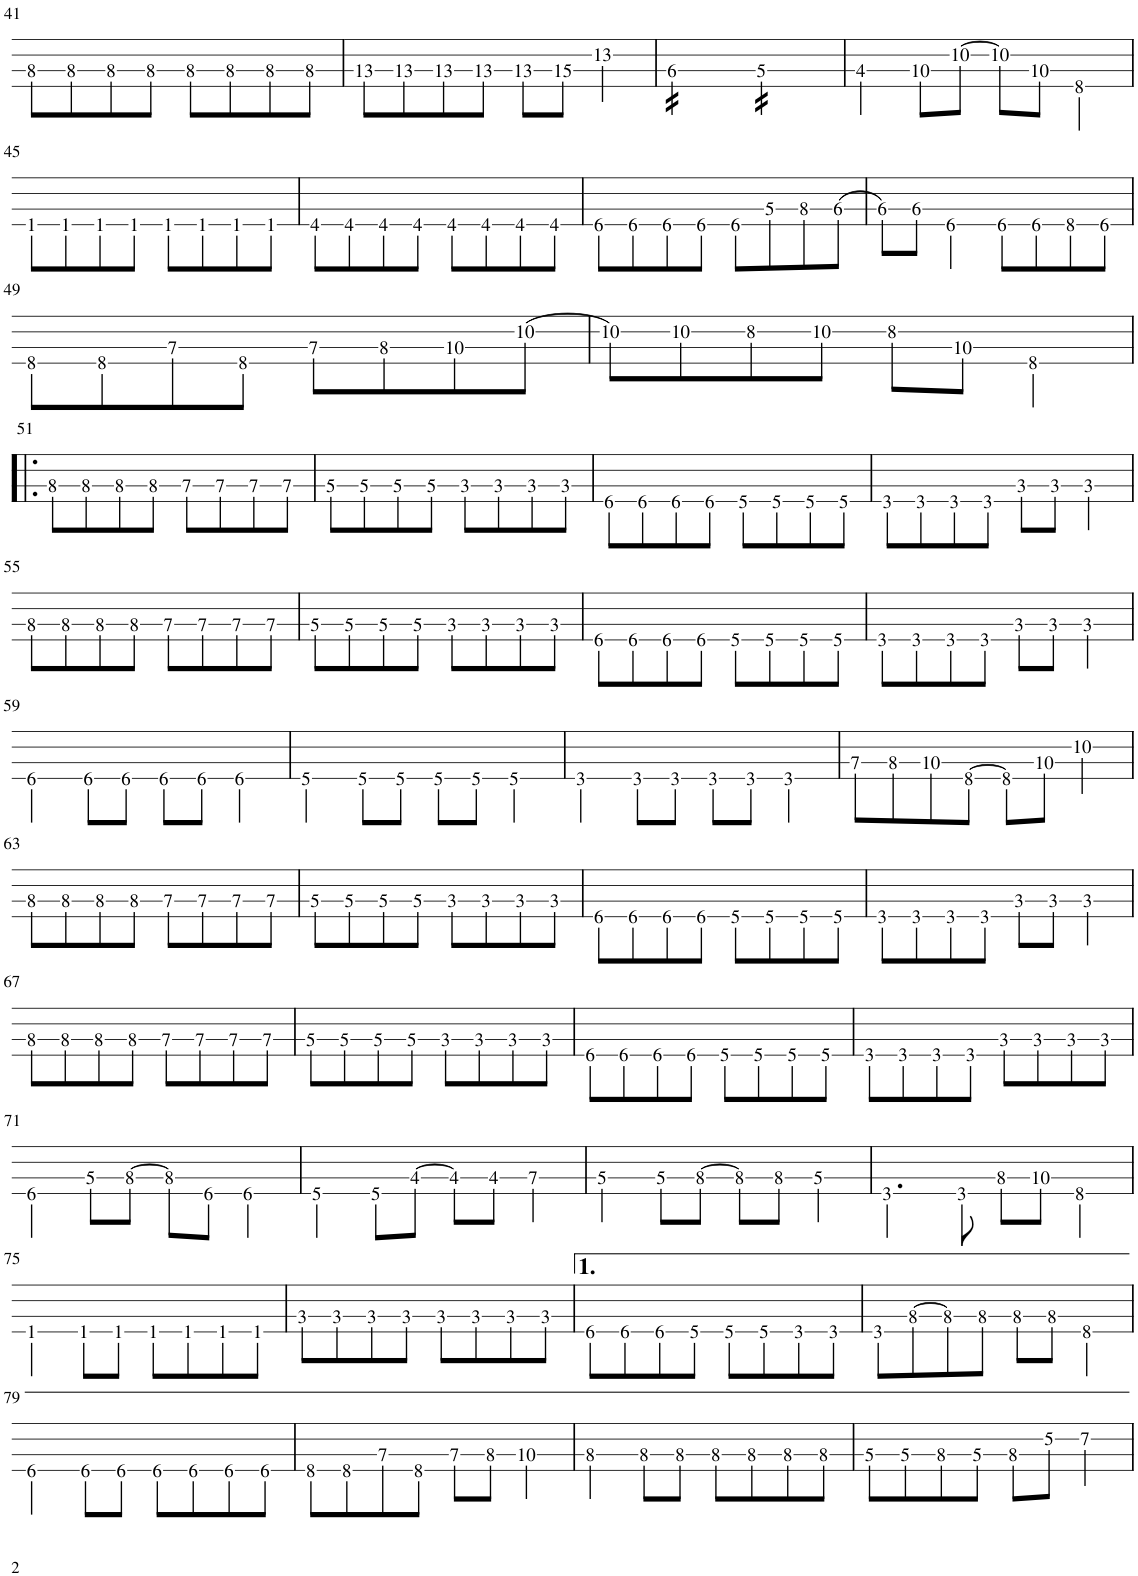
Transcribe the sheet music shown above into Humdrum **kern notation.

**kern
*part1
*staff1
*I"Electric Bass
*I'El. B.
!!LO:PB:g=z
*
*Trd7c12
*k[]
*M4/4
=41
8F\L
8F\
8F\
8F\J
8F\L
8F\
8F\
8F\J
=42
8B-\L
8B-\
8B-\
8B-\J
8B-\L
8c\J
4e-\
=43
2E-\
2D\
=44
4C#\
8G\L
[8c\J
8c\L]
8G\J
4C\
!!LO:LB:g=z
=45
8FF\L
8FF\
8FF\
8FF\J
8FF\L
8FF\
8FF\
8FF\J
=46
8GG#\L
8GG#\
8GG#\
8GG#\J
8GG#\L
8GG#\
8GG#\
8GG#\J
=47
8BB-\L
8BB-\
8BB-\
8BB-\J
8BB-\L
8D\
8F\
[8E-\J
=48
8E-\L]
8E-\J
4BB-\
8BB-\L
8BB-\
8C\
8BB-\J
!!LO:LB:g=z
=49
8C\L
8C\
8E\
8C\J
8E\L
8F\
8G\
[8c\J
=50
8c\L]
8c\
8B-\
8c\J
8B-\L
8G\J
4C\
!!LO:LB:g=z
=51!|:
8F\L
8F\
8F\
8F\J
8E\L
8E\
8E\
8E\J
=52
8D\L
8D\
8D\
8D\J
8C\L
8C\
8C\
8C\J
=53
8BB-\L
8BB-\
8BB-\
8BB-\J
8AA\L
8AA\
8AA\
8AA\J
=54
8GG\L
8GG\
8GG\
8GG\J
8C\L
8C\J
4C\
!!LO:LB:g=z
=55
8F\L
8F\
8F\
8F\J
8E\L
8E\
8E\
8E\J
=56
8D\L
8D\
8D\
8D\J
8C\L
8C\
8C\
8C\J
=57
8BB-\L
8BB-\
8BB-\
8BB-\J
8AA\L
8AA\
8AA\
8AA\J
=58
8GG\L
8GG\
8GG\
8GG\J
8C\L
8C\J
4C\
!!LO:LB:g=z
=59
4AA#\
8BB-\L
8BB-\J
8BB-\L
8BB-\J
4BB-\
=60
4AA\
8AA\L
8AA\J
8AA\L
8AA\J
4AA\
=61
4GG\
8GG\L
8GG\J
8GG\L
8GG\J
4GG\
=62
8E\L
8F\
8G\
[8C\J
8C\L]
8G\J
4c\
!!LO:LB:g=z
=63
8F\L
8F\
8F\
8F\J
8E\L
8E\
8E\
8E\J
=64
8D\L
8D\
8D\
8D\J
8C\L
8C\
8C\
8C\J
=65
8BB-\L
8BB-\
8BB-\
8BB-\J
8AA\L
8AA\
8AA\
8AA\J
=66
8GG\L
8GG\
8GG\
8GG\J
8C\L
8C\J
4C\
!!LO:LB:g=z
=67
8F\L
8F\
8F\
8F\J
8E\L
8E\
8E\
8E\J
=68
8D\L
8D\
8D\
8D\J
8C\L
8C\
8C\
8C\J
=69
8BB-\L
8BB-\
8BB-\
8BB-\J
8AA\L
8AA\
8AA\
8AA\J
=70
8GG\L
8GG\
8GG\
8GG\J
8C\L
8C\
8C\
8C\J
!!LO:LB:g=z
=71
4BB-\
8D\L
[8F\J
8F\L]
8BB-\J
4BB-\
=72
4AA\
8AA\L
[8C#\J
8C#\L]
8C#\J
4E\
=73
4D\
8D\L
[8F\J
8F\L]
8F\J
4D\
=74
4.GG\
8GG\
8F\L
8G\J
4C\
!!LO:LB:g=z
=75
4FF\
8FF\L
8FF\J
8FF\L
8FF\
8FF\
8FF\J
=76
8C\L
8C\
8C\
8C\J
8C\L
8C\
8C\
8C\J
=77
8BB-\L
8BB-\
8BB-\
8AA\J
8AA\L
8AA\
8GG\
8GG\J
=78
8GG\L
[8F\
8F\]
8F\J
8F\L
8F\J
4C\
!!LO:LB:g=z
=79
4BB-\
8BB-\L
8BB-\J
8BB-\L
8BB-\
8BB-\
8BB-\J
=80
8C\L
8C\
8E\
8C\J
8E\L
8F\J
4G\
=81
4F\
8F\L
8F\J
8F\L
8F\
8F\
8F\J
=82
8D\L
8D\
8F\
8D\J
8F\L
8G\J
4A\
=
*-
